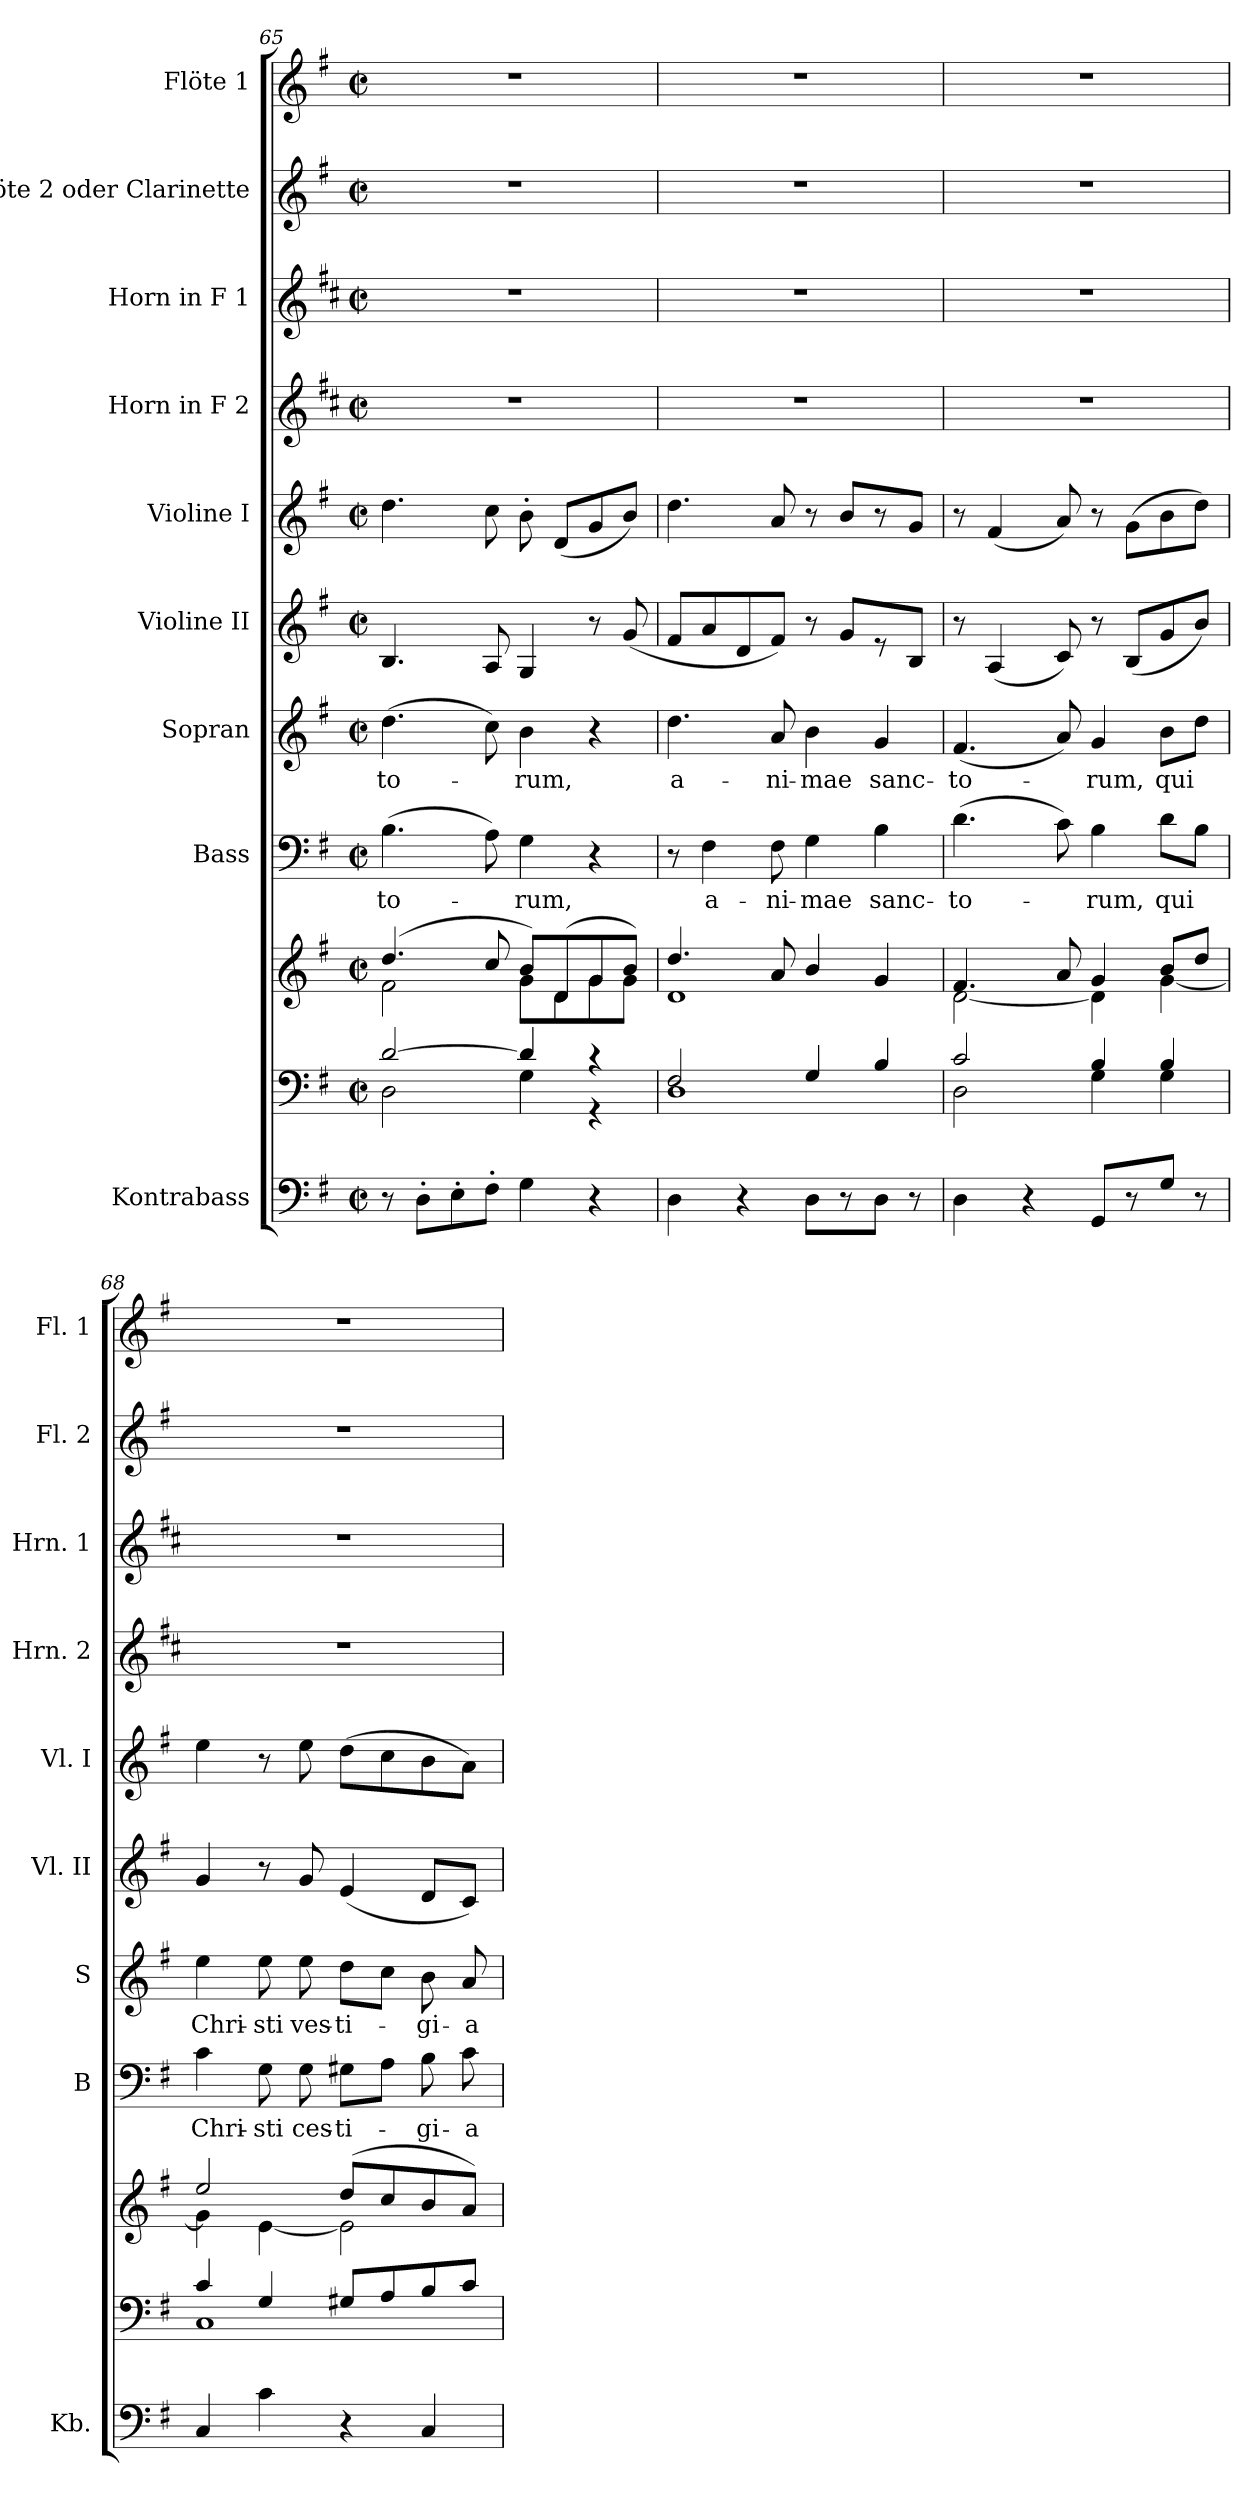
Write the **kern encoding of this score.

**kern	**kern	**kern	**kern	**text	**kern	**text	**kern	**kern	**kern	**kern	**kern	**kern
*part10	*part9	*part9	*part8	*part8	*part7	*part7	*part6	*part5	*part4	*part3	*part2	*part1
*staff11	*staff10	*staff9	*staff8	*staff8	*staff7	*staff7	*staff6	*staff5	*staff4	*staff3	*staff2	*staff1
*I"Kontrabass	*	*	*I"Bass	*	*I"Sopran	*	*I"Violine II	*I"Violine I	*I"Horn in F 2	*I"Horn in F 1	*I"Flöte 2 oder Clarinette	*I"Flöte 1
*I'Kb.	*	*	*I'B	*	*I'S	*	*I'Vl. II	*I'Vl. I	*I'Hrn. 2	*I'Hrn. 1	*I'Fl. 2	*I'Fl. 1
*clefF4	*clefF4	*clefG2	*clefF4	*	*clefG2	*	*clefG2	*clefG2	*clefG2	*clefG2	*clefG2	*clefG2
*ITrd7c12	*	*	*	*	*	*	*	*	*ITrd4c7	*ITrd4c7	*	*
*k[f#]	*k[f#]	*k[f#]	*k[f#]	*	*k[f#]	*	*k[f#]	*k[f#]	*k[f#]	*k[f#]	*k[f#]	*k[f#]
*G:	*G:	*G:	*G:	*	*G:	*	*G:	*G:	*G:	*G:	*G:	*G:
*M2/2	*M2/2	*M2/2	*M2/2	*	*M2/2	*	*M2/2	*M2/2	*M2/2	*M2/2	*M2/2	*M2/2
*met(c|)	*met(c|)	*met(c|)	*met(c|)	*	*met(c|)	*	*met(c|)	*met(c|)	*met(c|)	*met(c|)	*met(c|)	*met(c|)
=65	=65	=65	=65	=65	=65	=65	=65	=65	=65	=65	=65	=65
*	*^	*^	*	*	*	*	*	*	*	*	*	*
!	!	!	!	!	!	!LO:LY:b	!	!LO:LY:b	!	!	!	!	!	!
8r	[>2d/	2D\	(>4.dd/	2f#\	(>4.B\	-to-	(>4.dd\	-to-	4.B/	4.dd\	1r	1r	1r	1r
8DD'>\L	.	.	.	.	.	.	.	.	.	.	.	.	.	.
8EE'>\	.	.	.	.	.	.	.	.	.	.	.	.	.	.
8FF#'>\J	.	.	8cc/	.	8A\)	.	8cc\)	.	8A/	8cc\	.	.	.	.
!	!	!	!	!	!	!LO:LY:b	!	!LO:LY:b	!	!	!	!	!	!
4GG\	4d/]	4G\	8b/L)	8g\L	4G\	-rum,	4b\	-rum,	4G/	8b'>\	.	.	.	.
.	.	.	(>8d/	8d\	.	.	.	.	.	(<8d/L	.	.	.	.
4r	4r	4r	8g/	8g\	4r	.	4r	.	8r	8g/	.	.	.	.
.	.	.	8b/J)	8g\J	.	.	.	.	(<8g/	8b/J)	.	.	.	.
=66	=66	=66	=66	=66	=66	=66	=66	=66	=66	=66	=66	=66	=66	=66
!	!	!	!	!	!	!	!	!LO:LY:b	!	!	!	!	!	!
4DD\	2F#/	1D	4.dd/	1d	8r	.	4.dd\	a-	8f#/L	4.dd\	1r	1r	1r	1r
!	!	!	!	!	!	!LO:LY:b	!	!	!	!	!	!	!	!
.	.	.	.	.	4F#\	a-	.	.	8a/	.	.	.	.	.
4r	.	.	.	.	.	.	.	.	8d/	.	.	.	.	.
!	!	!	!	!	!	!LO:LY:b	!	!LO:LY:b	!	!	!	!	!	!
.	.	.	8a/	.	8F#\	-ni-	8a/	-ni-	8f#/J)	8a/	.	.	.	.
!	!	!	!	!	!	!LO:LY:b	!	!LO:LY:b	!	!	!	!	!	!
8DD\L	4G/	.	4b/	.	4G\	-mae	4b\	-mae	8r	8r	.	.	.	.
8r	.	.	.	.	.	.	.	.	8g/L	8b/L	.	.	.	.
!	!	!	!	!	!	!LO:LY:b	!	!LO:LY:b	!	!	!	!	!	!
8DD\J	4B/	.	4g/	.	4B\	sanc-	4g/	sanc-	8r	8r	.	.	.	.
8r	.	.	.	.	.	.	.	.	8B/J	8g/J	.	.	.	.
!!LO:PB:g=z
=67	=67	=67	=67	=67	=67	=67	=67	=67	=67	=67	=67	=67	=67	=67
!	!	!	!	!	!	!LO:LY:b	!	!LO:LY:b	!	!	!	!	!	!
4DD\	2c/	2D\	4.f#/	[<2d\	(>4.d\	-to-	(<4.f#/	-to-	8r	8r	1r	1r	1r	1r
.	.	.	.	.	.	.	.	.	(<4A/	(<4f#/	.	.	.	.
4r	.	.	.	.	.	.	.	.	.	.	.	.	.	.
.	.	.	8a/	.	8c\)	.	8a/)	.	8c/)	8a/)	.	.	.	.
!	!	!	!	!	!	!LO:LY:b	!	!LO:LY:b	!	!	!	!	!	!
8GGG/L	4B/	4G\	4g/	4d\]	4B\	-rum,	4g/	-rum,	8r	8r	.	.	.	.
8r	.	.	.	.	.	.	.	.	(<8B/L	(>8g\L	.	.	.	.
!	!	!	!	!	!	!LO:LY:b	!	!LO:LY:b	!	!	!	!	!	!
8GG/J	4B/	4G\	8b/L	[<4g\	8d\L	qui	8b\L	qui	8g/	8b\	.	.	.	.
8r	.	.	8dd/J	.	8B\J	.	8dd\J	.	8b/J)	8dd\J)	.	.	.	.
=68	=68	=68	=68	=68	=68	=68	=68	=68	=68	=68	=68	=68	=68	=68
!	!	!	!	!	!	!LO:LY:b	!	!LO:LY:b	!	!	!	!	!	!
4CC/	4c/	1C	2ee/	4g\]	4c\	Chri-	4ee\	Chri-	4g/	4ee\	1r	1r	1r	1r
!	!	!	!	!	!	!LO:LY:b	!	!LO:LY:b	!	!	!	!	!	!
4C\	4G/	.	.	[<4e\	8G\	-sti	8ee\	-sti	8r	8r	.	.	.	.
!	!	!	!	!	!	!LO:LY:b	!	!LO:LY:b	!	!	!	!	!	!
.	.	.	.	.	8G\	ces-	8ee\	ves-	8g/	8ee\	.	.	.	.
!	!	!	!	!	!	!LO:LY:b	!	!LO:LY:b	!	!	!	!	!	!
4r	8G#X/L	.	(<8dd/L	2e\]	8G#X\L	-ti-	8dd\L	-ti-	(<4e/	(>8dd\L	.	.	.	.
.	8A/	.	8cc/	.	8A\J	.	8cc\J	.	.	8cc\	.	.	.	.
!	!	!	!	!	!	!LO:LY:b	!	!LO:LY:b	!	!	!	!	!	!
4CC/	8B/	.	8b/	.	8B\	-gi-	8b\	-gi-	8d/L	8b\	.	.	.	.
!	!	!	!	!	!	!LO:LY:b	!	!LO:LY:b	!	!	!	!	!	!
.	8c/J	.	8a/J)	.	8c\	-a	8a/	-a	8c/J)	8a\J)	.	.	.	.
*	*v	*v	*	*	*	*	*	*	*	*	*	*	*	*
*	*	*v	*v	*	*	*	*	*	*	*	*	*	*
=	=	=	=	=	=	=	=	=	=	=	=	=
*-	*-	*-	*-	*-	*-	*-	*-	*-	*-	*-	*-	*-
